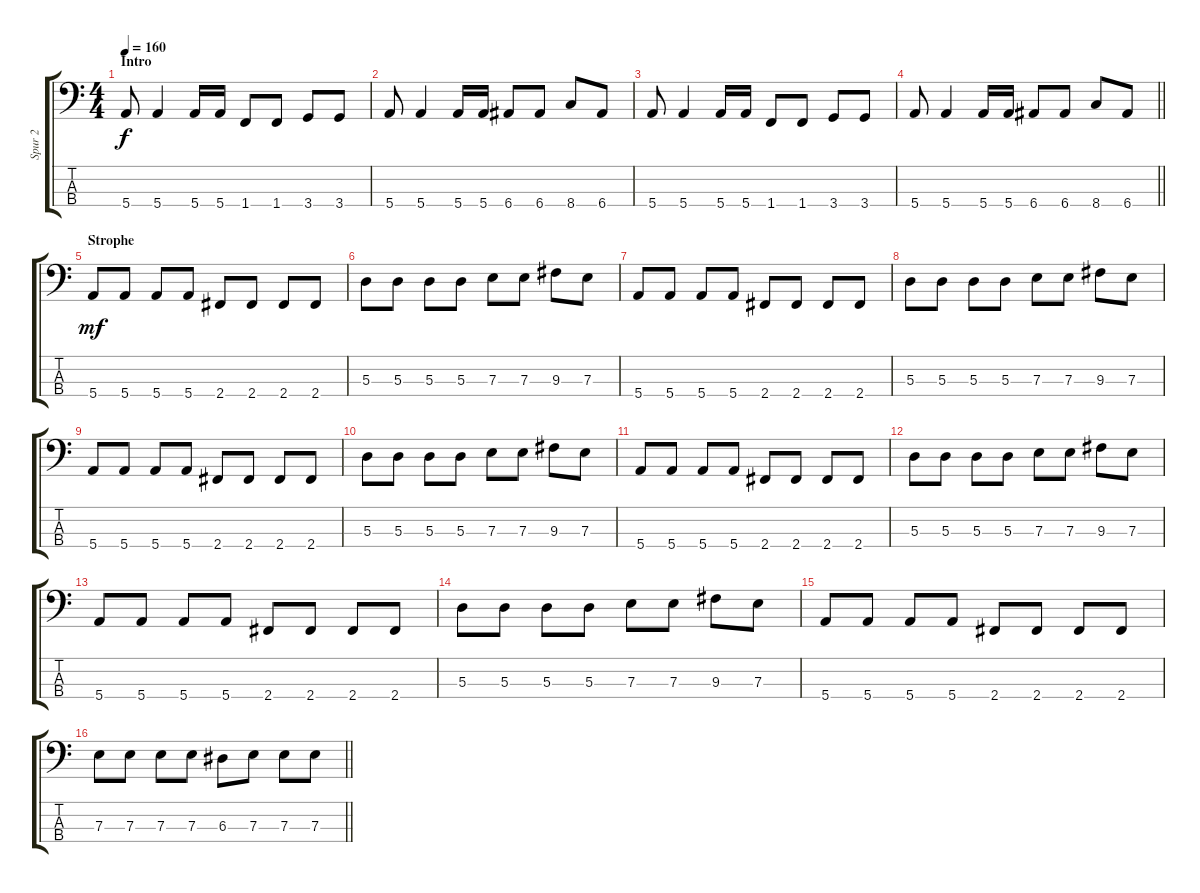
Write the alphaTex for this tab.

\track ("Spur 2" "Spur 2") {instrument slapbass2}
\staff {score tabs}
\tuning (G2 D2 A1 E1) {hide}
\ts (4 4)
\section ("" "Intro")
\tempo 160
\clef f4
\ks c
5.4.8{dy f instrument slapbass2} 5.4.4 5.4.16 5.4.16 1.4.8 1.4.8 3.4.8 3.4.8 |
5.4.8 5.4.4 5.4.16 5.4.16 6.4.8 6.4.8 8.4.8 6.4.8 |
5.4.8 5.4.4 5.4.16 5.4.16 1.4.8 1.4.8 3.4.8 3.4.8 |
\barLineRight lightlight
5.4.8 5.4.4 5.4.16 5.4.16 6.4.8 6.4.8 8.4.8 6.4.8 |
\section ("" "Strophe")
5.4.8{dy mf} 5.4.8 5.4.8 5.4.8 2.4.8 2.4.8 2.4.8 2.4.8 |
5.3.8 5.3.8 5.3.8 5.3.8 7.3.8 7.3.8 9.3.8 7.3.8 |
5.4.8 5.4.8 5.4.8 5.4.8 2.4.8 2.4.8 2.4.8 2.4.8 |
5.3.8 5.3.8 5.3.8 5.3.8 7.3.8 7.3.8 9.3.8 7.3.8 |
5.4.8 5.4.8 5.4.8 5.4.8 2.4.8 2.4.8 2.4.8 2.4.8 |
5.3.8 5.3.8 5.3.8 5.3.8 7.3.8 7.3.8 9.3.8 7.3.8 |
5.4.8 5.4.8 5.4.8 5.4.8 2.4.8 2.4.8 2.4.8 2.4.8 |
5.3.8 5.3.8 5.3.8 5.3.8 7.3.8 7.3.8 9.3.8 7.3.8 |
5.4.8 5.4.8 5.4.8 5.4.8 2.4.8 2.4.8 2.4.8 2.4.8 |
5.3.8 5.3.8 5.3.8 5.3.8 7.3.8 7.3.8 9.3.8 7.3.8 |
5.4.8 5.4.8 5.4.8 5.4.8 2.4.8 2.4.8 2.4.8 2.4.8 |
\barLineRight lightlight
7.3.8 7.3.8 7.3.8 7.3.8 6.3.8 7.3.8 7.3.8 7.3.8
